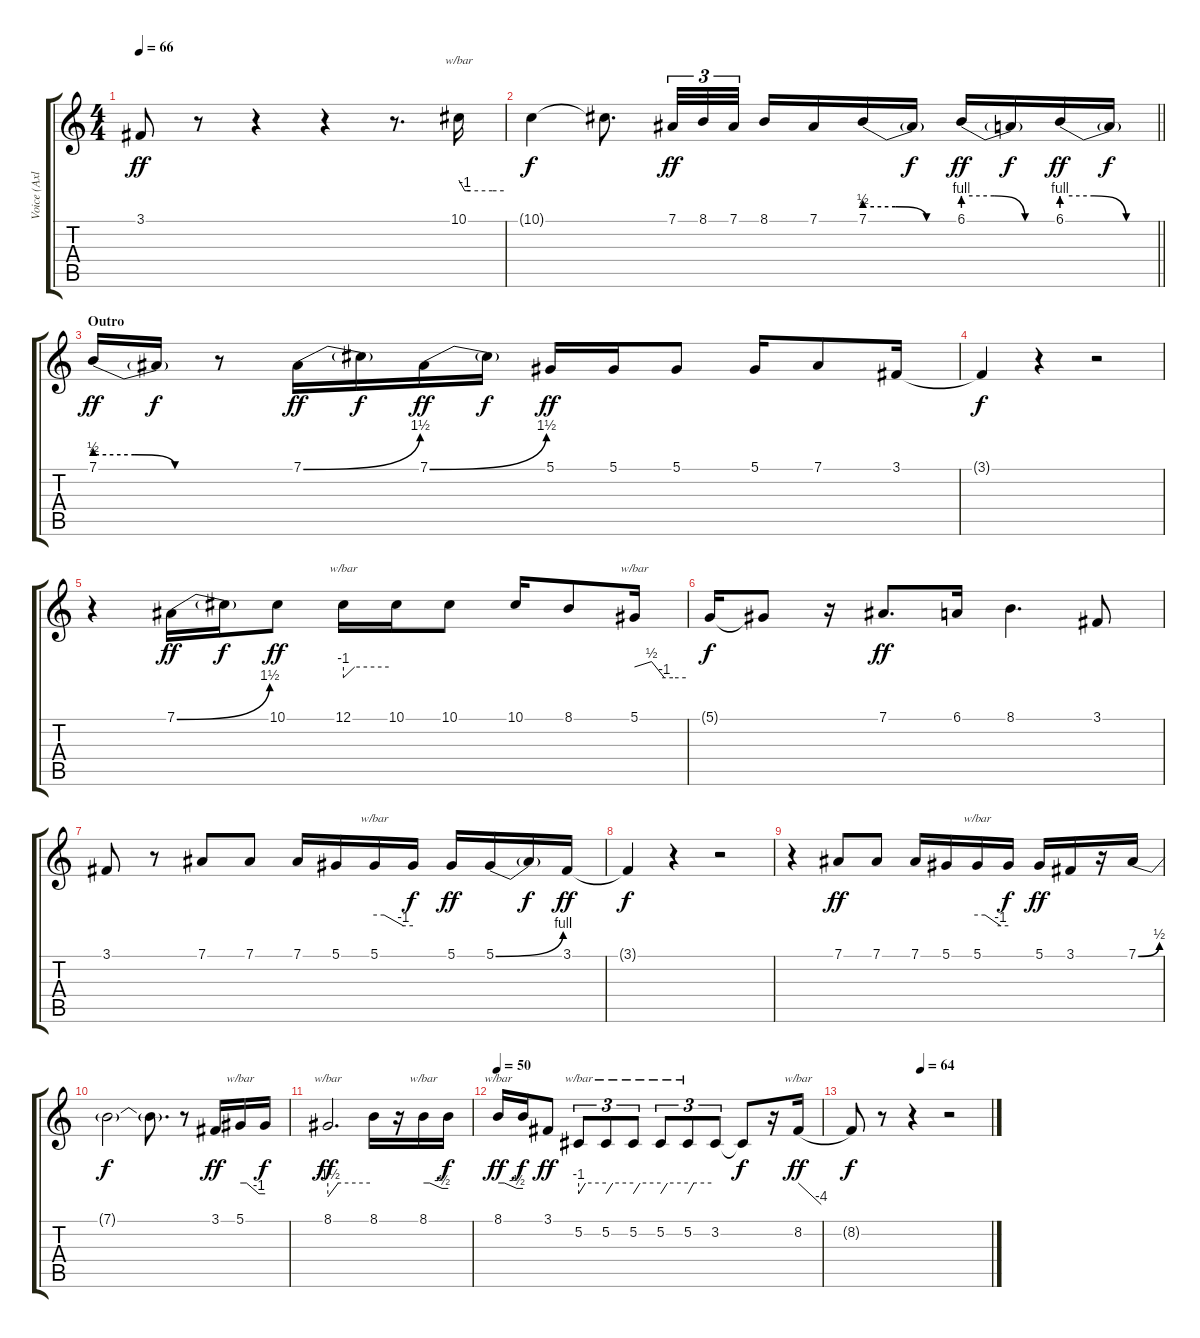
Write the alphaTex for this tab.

\track ("Voice (Axl)" "Voice (Axl") {instrument lead2sawtooth}
\staff {score tabs}
\tuning (Eb4 Bb3 Gb3 Db3 Ab2 Eb2) {hide}
\ts (4 4)
\tempo 66
\clef g2
\ks c
3.1.8{dy ff} r.8 r.4 r.4 r.8{d} 10.1.16{tbe (custom default 0 0 8 -4 15 -4 45 -4 60 -4)} |
\barLineRight lightlight
10.1{t}.4{dy f} 10.1{t}.8{d} 7.1.32{tu (3 2) dy ff} 8.1.32{tu (3 2)} 7.1.32{tu (3 2)} 8.1.16 7.1.16 7.1{be (custom 0 2 20 2 40 0 60 0)}.16 7.1{t}.16{dy f} 6.1{be (custom 0 4 20 4 40 0 60 0)}.16{dy ff} 6.1{t}.16{dy f} 6.1{be (custom 0 4 20 4 40 0 60 0)}.16{dy ff} 6.1{t}.16{dy f} |
\section ("" "Outro")
7.1{be (custom 0 2 20 2 40 0 60 0)}.16{dy ff} 7.1{t}.16{dy f} r.8 7.1{be (bend 0 0 60 6)}.16{dy ff} 7.1{t}.16{dy f} 7.1{be (bend 0 0 60 6)}.16{dy ff} 7.1{t}.16{dy f} 5.1.16{dy ff} 5.1.16 5.1.8 5.1.16 7.1.8 3.1.16 |
3.1{t}.4{dy f} r.4 r.2 |
r.4 7.1{be (bend 0 0 60 6)}.16{dy ff} 7.1{t}.16{dy f} 10.1.8{dy ff} 12.1.16{tbe (custom default 0 -4 15 0 60 0)} 10.1.16 10.1.8 10.1.16 8.1.8 5.1.16{tbe (custom default 0 0 20 2 35 -4 45 -4 60 -4)} |
5.1{t}.16{dy f} 5.1{t}.8 r.16 7.1.8{d dy ff} 6.1.16 8.1.4{d} 3.1.8 |
3.1.8 r.8 7.1.8 7.1.8 7.1.16 5.1.16 5.1.16{tbe (custom default 0 0 15 0 45 -4 60 -4)} 5.1{t}.16{dy f} 5.1.16{dy ff} 5.1{be (bend 0 0 60 4)}.16 5.1{t}.16{dy f} 3.1.16{dy ff} |
3.1{t}.4{dy f} r.4 r.2 |
r.4 7.1.8{dy ff} 7.1.8 7.1.16 5.1.16 5.1.16{tbe (custom default 0 0 15 0 45 -4 60 -4)} 5.1{t}.16{dy f} 5.1.16{dy ff} 3.1.16 r.16 7.1{be (bend 0 0 60 2)}.16 |
7.1{t}.2{dy f} 7.1{t}.8{d} r.8 3.1.16{dy ff} 5.1.16{tbe (custom default 0 0 15 0 45 -4 60 -4)} 5.1{t}.16{dy f} |
8.1.2{d tbe (custom default 0 -6 15 0 60 0) dy ff} 8.1.16 r.16 8.1.16{tbe (custom default 0 0 15 0 45 -2 60 -2)} 8.1{t}.16{dy f} |
\tempo 50
8.1.16{tbe (custom default 0 0 15 0 45 -2 60 -2) dy ff} 8.1{t}.16{dy f} 3.1.8{dy ff} 5.2.8{tu (3 2) tbe (custom default 0 -4 15 0 60 0)} 5.2.8{tu (3 2) tbe (custom default 0 -4 15 0 60 0)} 5.2.8{tu (3 2) tbe (custom default 0 -4 15 0 60 0)} 5.2.8{tu (3 2) tbe (custom default 0 -4 15 0 60 0)} 5.2.8{tu (3 2) tbe (custom default 0 -4 15 0 60 0)} 3.2.8{tu (3 2)} 3.2{t}.8{dy f} r.16 8.2.16{tbe (dive default 0 0 60 -16) dy ff} |
\tempo (64 0.5)
8.2{t}.8{dy f} r.8 r.4 r.2
